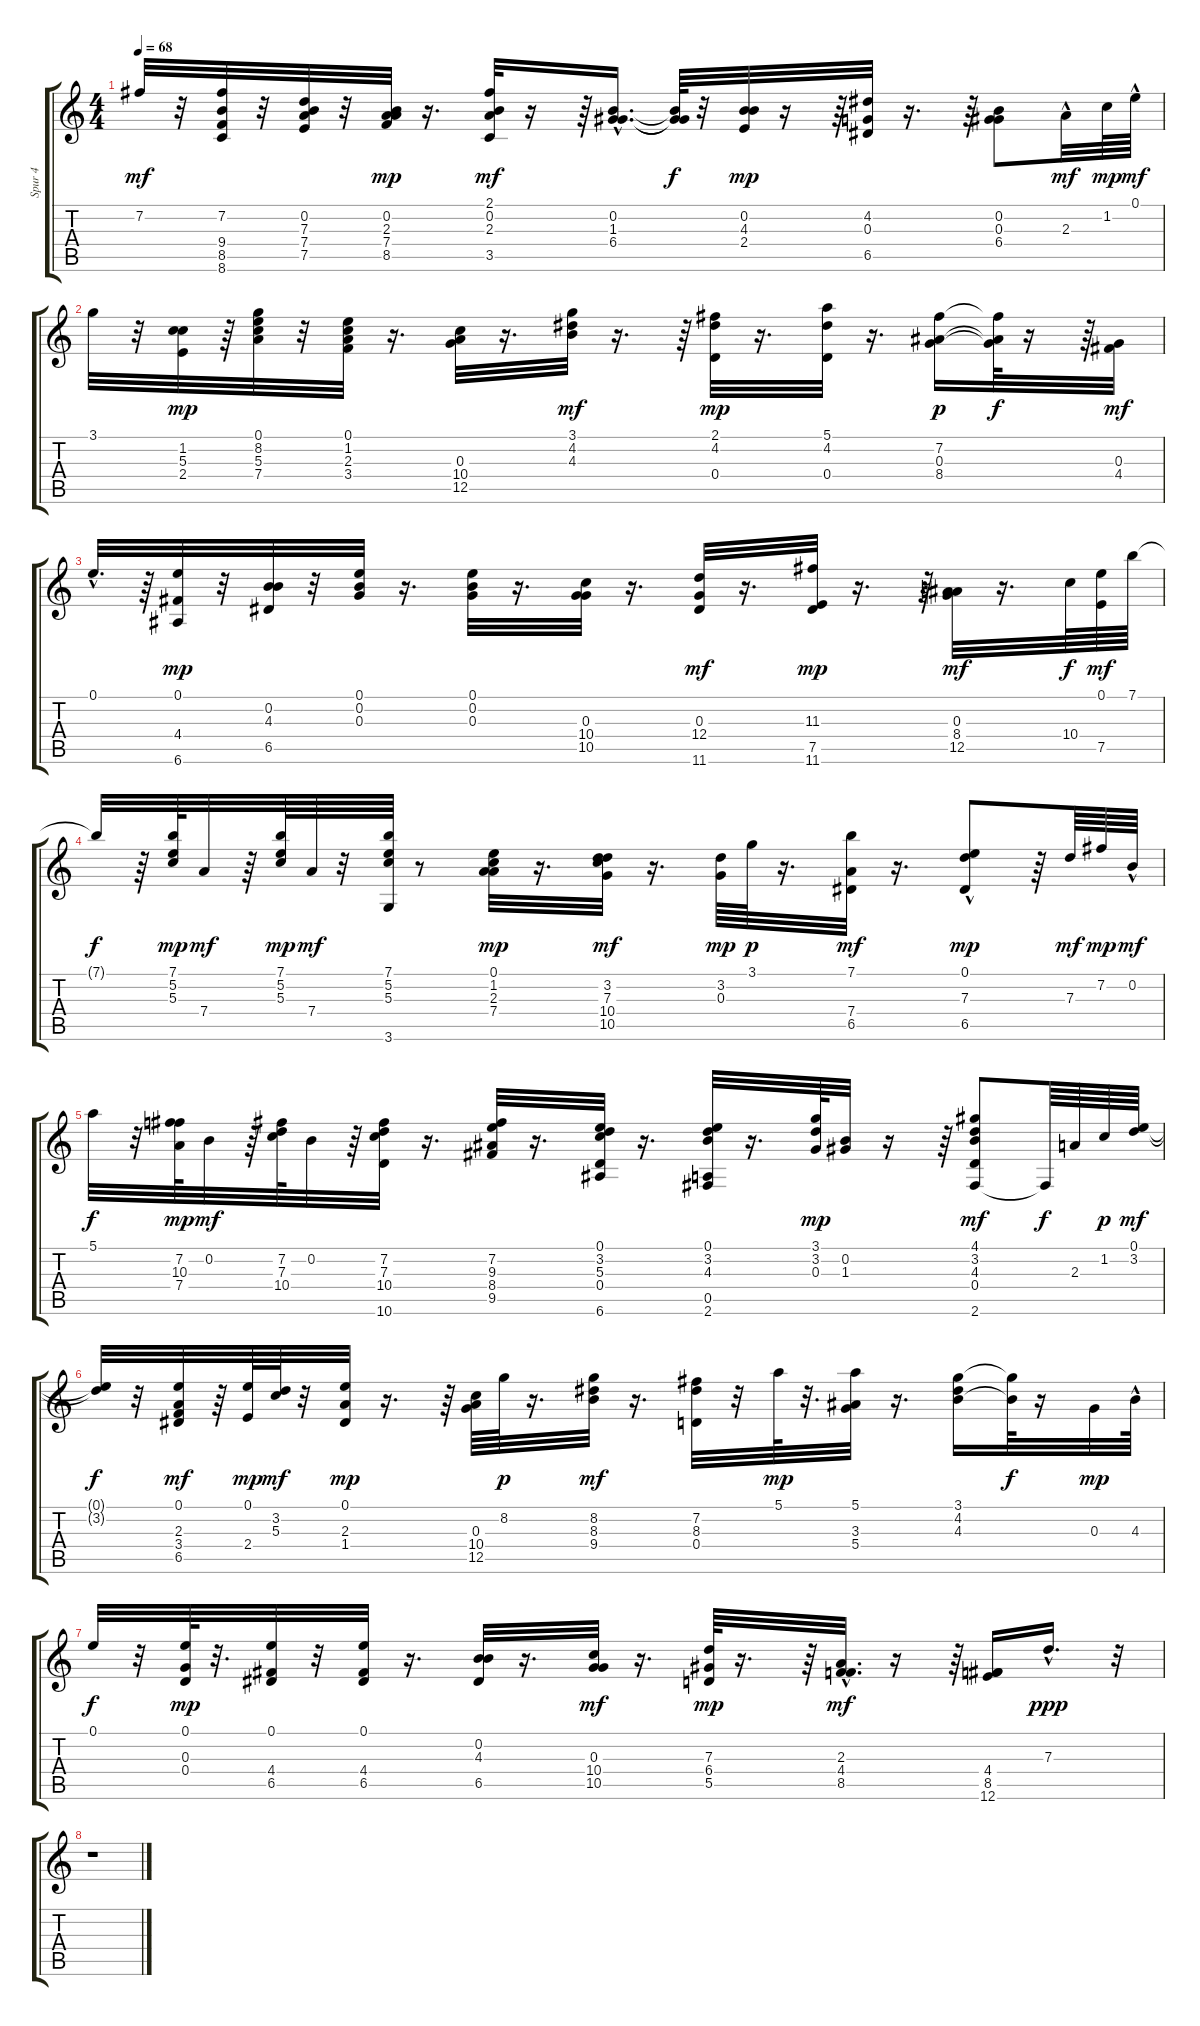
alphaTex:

\track ("Spur 4" "Spur 4") {instrument electricguitarjazz}
\staff {score tabs}
\tuning (E4 B3 G3 D3 A2 E2) {hide}
\ts (4 4)
\tempo 68
\clef g2
\ks c
7.2.32{dy mf} r.32 (7.2 9.4 8.5 8.6).32 r.32 (0.2 7.3 7.4 7.5).32 r.32 (0.2 2.3 7.4 8.5).32{dy mp} r.16{d} (2.1 0.2 2.3 3.5).32{dy mf} r.16 r.64 (0.2{hac} 1.3{hac} 6.4{hac}).16{d} (0.2{t} 1.3{t} 6.4{t}).64{dy f} r.32 (0.2 4.3 2.4).32{dy mp} r.16 r.64 (4.2 0.3 6.5).32 r.16{d} r.64 (0.2 0.3 6.4).8 2.3{hac}.32{dy mf} 1.2.64{dy mp} 0.1{hac}.64{dy mf} |
3.1.32 r.32 (1.2 5.3 2.4).32{dy mp} r.64 (0.1 8.2 5.3 7.4).32 r.32 (0.1 1.2 2.3 3.4).32 r.16{d} (0.3 10.4 12.5).32 r.16{d} (3.1 4.2 4.3).32{dy mf} r.16{d} r.64 (2.1 4.2 0.4).32{dy mp} r.16{d} (5.1 4.2 0.4).32 r.16{d} (7.2 0.3 8.4).16{dy p} (7.2{t} 0.3{t} 8.4{t}).64{dy f} r.16 r.64 (0.3 4.4).32{dy mf} |
0.1{hac}.32{d} r.64 (0.1 4.4 6.6).32{dy mp} r.32 (0.2 4.3 6.5).32 r.32 (0.1 0.2 0.3).32 r.16{d} (0.1 0.2 0.3).32 r.16{d} (0.3 10.4 10.5).32 r.16{d} (0.3 12.4 11.6).32{dy mf} r.16{d} (11.3 7.5 11.6).32{dy mp} r.16{d} r.64 (0.3 8.4 12.5).32{dy mf} r.16{d} 10.4.64{dy f} (0.1 7.5).64{dy mf} 7.1.64 |
7.1{t}.32{dy f} r.64 (7.1 5.2 5.3).64{dy mp} 7.4.32{dy mf} r.64 (7.1 5.2 5.3).64{dy mp} 7.4.64{dy mf} r.32 (7.1 5.2 5.3 3.6).64 r.8 (0.1 1.2 2.3 7.4).32{dy mp} r.16{d} (3.2 7.3 10.4 10.5).32{dy mf} r.16{d} (3.2 0.3).64{dy mp} 3.1.64{dy p} r.16{d} (7.1 7.4 6.5).32{dy mf} r.16{d} (0.1 7.3{hac} 6.5{hac}).8{dy mp} r.64 7.3.64{dy mf} 7.2.64{dy mp} 0.2{hac}.64{dy mf} |
5.1.32{dy f} r.32 (7.2 10.3 7.4).64{dy mp} 0.2.32{dy mf} r.64 (7.2 7.3 10.4).64 0.2.32 r.64 (7.2 7.3 10.4 10.6).32 r.16{d} (7.2 9.3 8.4 9.5).32 r.16{d} (0.1 3.2 5.3 0.4 6.6).32 r.16{d} (0.1 3.2 4.3 0.5 2.6).32 r.16{d} (3.1 3.2 0.3).64{dy mp} (0.2 1.3).32 r.16 r.64 (4.1 3.2 4.3 0.4 2.6).8{dy mf} 2.6{t}.64{dy f} 2.3.64 1.2.64{dy p} (0.1 3.2).64{dy mf} |
(0.1{t} 3.2{t}).32{dy f} r.32 (0.1 2.3 3.4 6.5).32{dy mf} r.64 (0.1 2.4).64{dy mp} (3.2 5.3).64{dy mf} r.32 (0.1 2.3 1.4).32{dy mp} r.16{d} r.64 (0.3 10.4 12.5).64 8.2.64{dy p} r.16{d} (8.2 8.3 9.4).32{dy mf} r.16{d} (7.2 8.3 0.4).32 r.32 5.1.64{dy mp} r.32{d} (5.1 3.3 5.4).32 r.16{d} (3.1 4.2 4.3).16 (3.1{t} 4.3{t}).64{dy f} r.16 0.3.32{dy mp} 4.3{hac}.64 |
0.1.32{dy f} r.32 (0.1 0.3 0.4).64{dy mp} r.32{d} (0.1 4.4 6.5).32 r.32 (0.1 4.4 6.5).32 r.16{d} (0.2 4.3 6.5).32 r.16{d} (0.3 10.4 10.5).32{dy mf} r.16{d} (7.3 6.4 5.5).64{dy mp} r.16{d} r.64 (2.3 4.4{hac} 8.5).32{d dy mf} r.16 r.64 (4.4 8.5 12.6).16 7.3{hac}.16{d dy ppp} r.32 |
r.1
